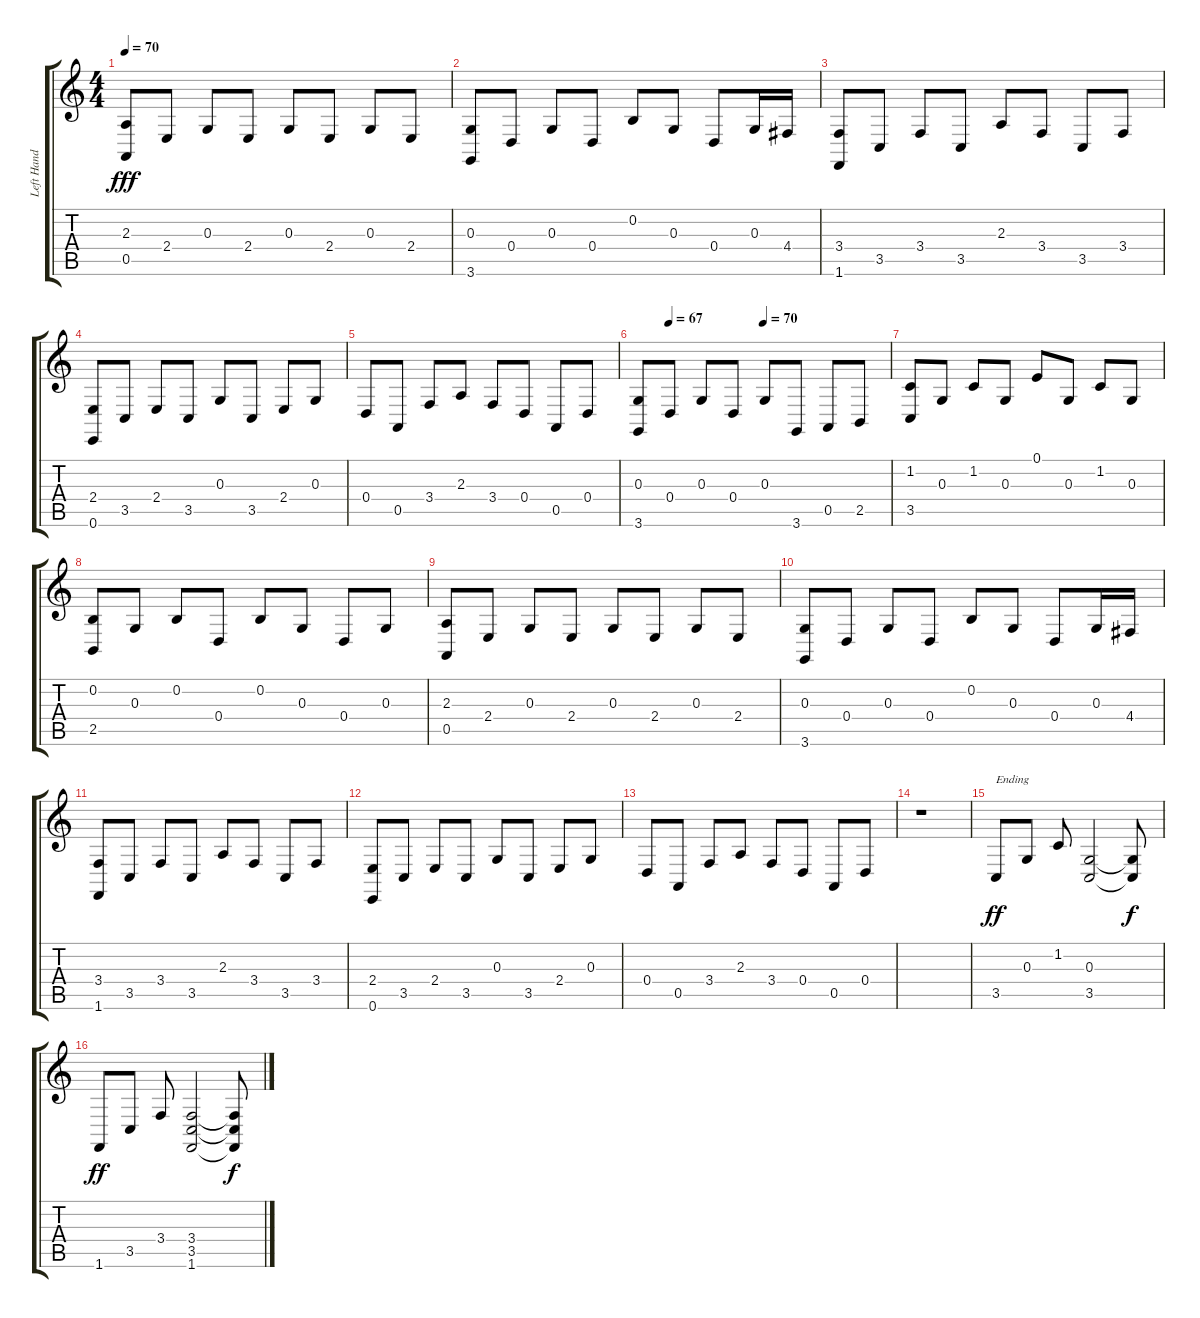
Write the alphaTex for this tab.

\track ("Left Hand" "Left Hand") {instrument acousticgrandpiano}
\staff {score tabs}
\tuning (E4 B3 G3 D3 A2 E2) {hide}
\ts (4 4)
\tempo 70
\clef g2
\ks c
(2.3 0.5).8{dy fff} 2.4.8 0.3.8 2.4.8 0.3.8 2.4.8 0.3.8 2.4.8 |
(0.3 3.6).8 0.4.8 0.3.8 0.4.8 0.2.8 0.3.8 0.4.8 0.3.16 4.4.16 |
(3.4 1.6).8 3.5.8 3.4.8 3.5.8 2.3.8 3.4.8 3.5.8 3.4.8 |
(2.4 0.6).8 3.5.8 2.4.8 3.5.8 0.3.8 3.5.8 2.4.8 0.3.8 |
0.4.8 0.5.8 3.4.8 2.3.8 3.4.8 0.4.8 0.5.8 0.4.8 |
\tempo (67 0.125)
\tempo (70 0.5)
(0.3 3.6).8 0.4.8 0.3.8 0.4.8 0.3.8 3.6.8 0.5.8 2.5.8 |
(1.2 3.5).8 0.3.8 1.2.8 0.3.8 0.1.8 0.3.8 1.2.8 0.3.8 |
(0.2 2.5).8 0.3.8 0.2.8 0.4.8 0.2.8 0.3.8 0.4.8 0.3.8 |
(2.3 0.5).8 2.4.8 0.3.8 2.4.8 0.3.8 2.4.8 0.3.8 2.4.8 |
(0.3 3.6).8 0.4.8 0.3.8 0.4.8 0.2.8 0.3.8 0.4.8 0.3.16 4.4.16 |
(3.4 1.6).8 3.5.8 3.4.8 3.5.8 2.3.8 3.4.8 3.5.8 3.4.8 |
(2.4 0.6).8 3.5.8 2.4.8 3.5.8 0.3.8 3.5.8 2.4.8 0.3.8 |
0.4.8 0.5.8 3.4.8 2.3.8 3.4.8 0.4.8 0.5.8 0.4.8 |
r.1 |
3.5.8{txt "Ending" dy ff} 0.3.8 1.2.8 (0.3 3.5).2 (0.3{t} 3.5{t}).8{dy f} |
1.6.8{dy ff} 3.5.8 3.4.8 (3.4 3.5 1.6).2 (3.4{t} 3.5{t} 1.6{t}).8{dy f}
